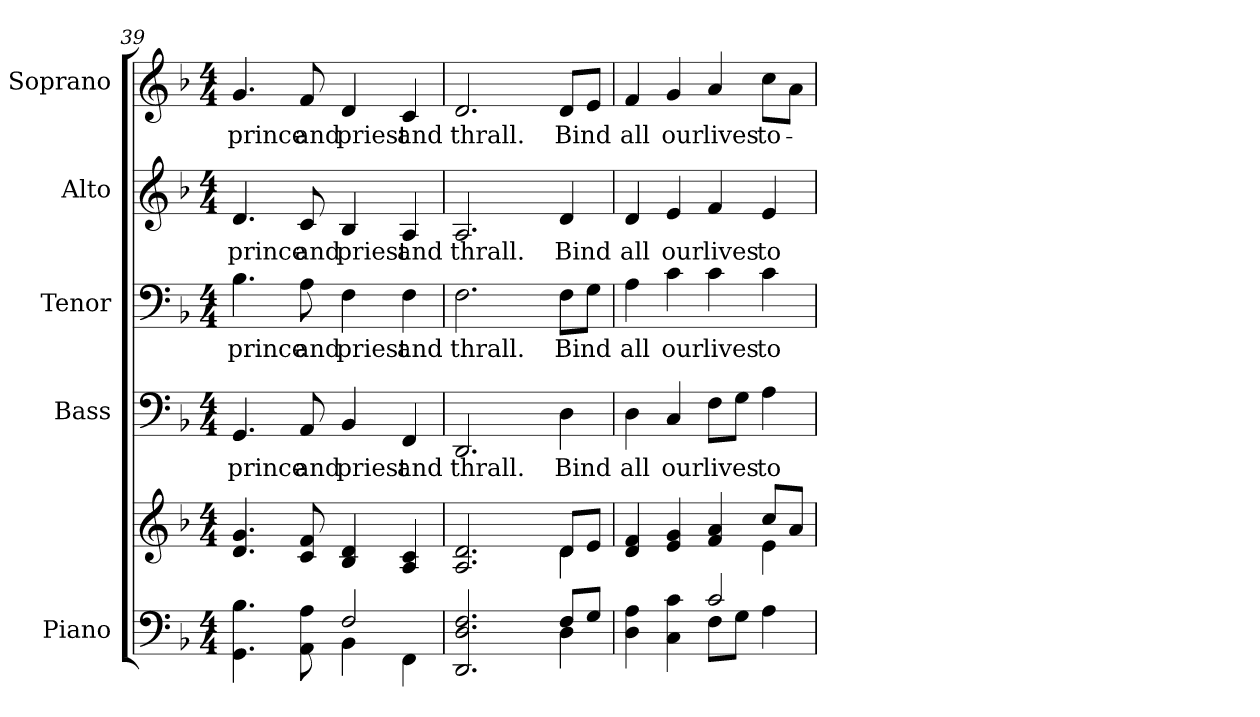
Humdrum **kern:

**kern	**kern	**kern	**text	**kern	**text	**kern	**text	**kern	**text
*part5	*part5	*part4	*part4	*part3	*part3	*part2	*part2	*part1	*part1
*staff6	*staff5	*staff4	*staff4	*staff3	*staff3	*staff2	*staff2	*staff1	*staff1
*I"Piano	*	*I"Bass	*	*I"Tenor	*	*I"Alto	*	*I"Soprano	*
*I'Pno.	*	*I'B.	*	*I'T.	*	*I'A.	*	*I'S.	*
!!LO:PB:g=z
*clefF4	*clefG2	*clefF4	*	*clefF4	*	*clefG2	*	*clefG2	*
*k[b-]	*k[b-]	*k[b-]	*	*k[b-]	*	*k[b-]	*	*k[b-]	*
*F:	*F:	*F:	*	*F:	*	*F:	*	*F:	*
*M4/4	*M4/4	*M4/4	*	*M4/4	*	*M4/4	*	*M4/4	*
=39	=39	=39	=39	=39	=39	=39	=39	=39	=39
*^	*	*	*	*	*	*	*	*	*
!	!	!	!	!LO:LY:b:color=#000000	!	!	!	!	!	!
!	!	!	!	!	!	!LO:LY:b:color=#000000	!	!	!	!
!	!	!	!	!	!	!	!	!LO:LY:b:color=#000000	!	!
!	!	!	!	!	!	!	!	!	!	!LO:LY:b:color=#000000
4.GGi\ 4.B-i	2ryy	4.di/ 4.gi	4.GGi/	prince	4.B-i\	prince	4.di/	prince	4.gi/	prince
!	!	!	!	!LO:LY:b:color=#000000	!	!	!	!	!	!
!	!	!	!	!	!	!LO:LY:b:color=#000000	!	!	!	!
!	!	!	!	!	!	!	!	!LO:LY:b:color=#000000	!	!
!	!	!	!	!	!	!	!	!	!	!LO:LY:b:color=#000000
8AAi\ 8Ai	.	8ci/ 8fi	8AAi/	and	8Ai\	and	8ci/	and	8fi/	and
!	!	!	!	!LO:LY:b:color=#000000	!	!	!	!	!	!
!	!	!	!	!	!	!LO:LY:b:color=#000000	!	!	!	!
!	!	!	!	!	!	!	!	!LO:LY:b:color=#000000	!	!
!	!	!	!	!	!	!	!	!	!	!LO:LY:b:color=#000000
2Fi/	4BB-i\	4B-i/ 4di	4BB-i/	priest	4Fi\	priest	4B-i/	priest	4di/	priest
!	!	!	!	!LO:LY:b:color=#000000	!	!	!	!	!	!
!	!	!	!	!	!	!LO:LY:b:color=#000000	!	!	!	!
!	!	!	!	!	!	!	!	!LO:LY:b:color=#000000	!	!
!	!	!	!	!	!	!	!	!	!	!LO:LY:b:color=#000000
.	4FFi\	4Ai/ 4ci	4FFi/	and	4Fi\	and	4Ai/	and	4ci/	and
=40	=40	=40	=40	=40	=40	=40	=40	=40	=40	=40
*	*	*^	*	*	*	*	*	*	*	*
!	!	!	!	!	!LO:LY:b:color=#000000	!	!	!	!	!	!
!	!	!	!	!	!	!	!LO:LY:b:color=#000000	!	!	!	!
!	!	!	!	!	!	!	!	!	!LO:LY:b:color=#000000	!	!
!	!	!	!	!	!	!	!	!	!	!	!LO:LY:b:color=#000000
2.DDi/ 2.Di 2.Fi	2ryy	2.Ai/ 2.di	2ryy	2.DDi/	thrall.	2.Fi\	thrall.	2.Ai/	thrall.	2.di/	thrall.
.	4ryy	.	4ryy	.	.	.	.	.	.	.	.
!	!	!	!	!	!LO:LY:b:color=#000000	!	!	!	!	!	!
!	!	!	!	!	!	!	!LO:LY:b:color=#000000	!	!	!	!
!	!	!	!	!	!	!	!	!	!LO:LY:b:color=#000000	!	!
!	!	!	!	!	!	!	!	!	!	!	!LO:LY:b:color=#000000
8Fi/L	4Di\	8di/L	4di\	4Di\	Bind	8Fi\L	Bind	4di/	Bind	8di/L	Bind
8Gi/J	.	8ei/J	.	.	.	8Gi\J	.	.	.	8ei/J	.
=41	=41	=41	=41	=41	=41	=41	=41	=41	=41	=41	=41
!	!	!	!	!	!LO:LY:b:color=#000000	!	!	!	!	!	!
!	!	!	!	!	!	!	!LO:LY:b:color=#000000	!	!	!	!
!	!	!	!	!	!	!	!	!	!LO:LY:b:color=#000000	!	!
!	!	!	!	!	!	!	!	!	!	!	!LO:LY:b:color=#000000
4Di\ 4Ai	2ryy	4di/ 4fi	2ryy	4Di\	all	4Ai\	all	4di/	all	4fi/	all
!	!	!	!	!	!LO:LY:b:color=#000000	!	!	!	!	!	!
!	!	!	!	!	!	!	!LO:LY:b:color=#000000	!	!	!	!
!	!	!	!	!	!	!	!	!	!LO:LY:b:color=#000000	!	!
!	!	!	!	!	!	!	!	!	!	!	!LO:LY:b:color=#000000
4Ci\ 4ci	.	4ei/ 4gi	.	4Ci/	our	4ci\	our	4ei/	our	4gi/	our
!	!	!	!	!	!LO:LY:b:color=#000000	!	!	!	!	!	!
!	!	!	!	!	!	!	!LO:LY:b:color=#000000	!	!	!	!
!	!	!	!	!	!	!	!	!	!LO:LY:b:color=#000000	!	!
!	!	!	!	!	!	!	!	!	!	!	!LO:LY:b:color=#000000
2ci/	8Fi\L	4fi/ 4ai	4ryy	8Fi\L	lives	4ci\	lives	4fi/	lives	4ai/	lives
.	8Gi\J	.	.	8Gi\J	.	.	.	.	.	.	.
!	!	!	!	!	!LO:LY:b:color=#000000	!	!	!	!	!	!
!	!	!	!	!	!	!	!LO:LY:b:color=#000000	!	!	!	!
!	!	!	!	!	!	!	!	!	!LO:LY:b:color=#000000	!	!
!	!	!	!	!	!	!	!	!	!	!	!LO:LY:b:color=#000000
.	4Ai\	8cci/L	4ei\	4Ai\	to-	4ci\	to-	4ei/	to-	8cci\L	to-
.	.	8ai/J	.	.	.	.	.	.	.	8ai\J	.
*v	*v	*	*	*	*	*	*	*	*	*	*
*	*v	*v	*	*	*	*	*	*	*	*
=	=	=	=	=	=	=	=	=	=
*-	*-	*-	*-	*-	*-	*-	*-	*-	*-
